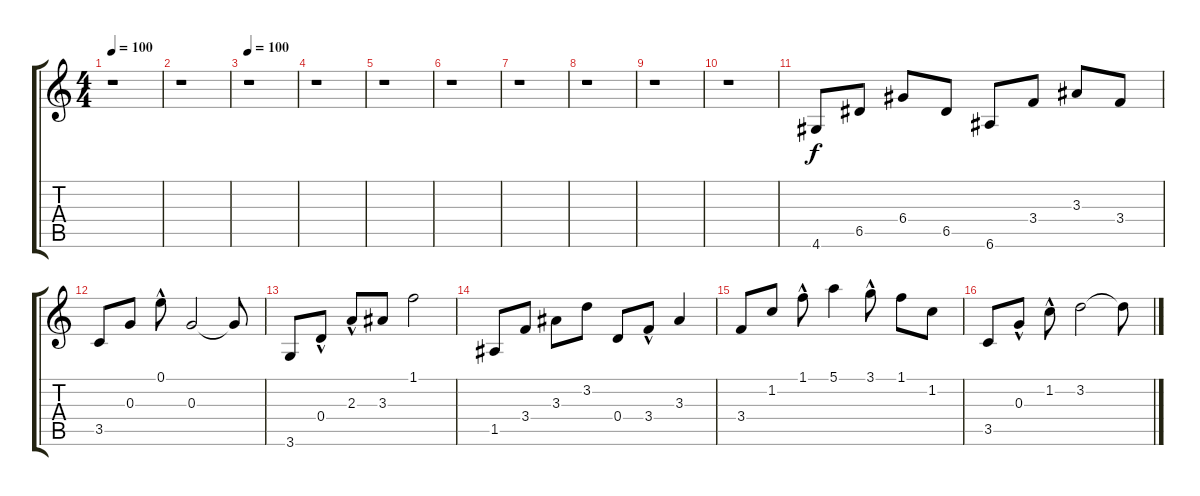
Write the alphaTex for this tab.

\track "" {instrument acousticguitarsteel}
\staff {score tabs}
\tuning (E4 B3 G3 D3 A2 E2) {hide}
\ts (4 4)
\tempo 100
\clef g2
\ks c
r.1{dy f} |
r.1 |
\tempo 100
r.1 |
r.1 |
r.1 |
r.1 |
r.1 |
r.1 |
r.1 |
r.1 |
4.6.8 6.5.8 6.4.8 6.5.8 6.6.8 3.4.8 3.3.8 3.4.8 |
3.5.8{volume 10} 0.3.8 0.1{hac}.8 0.3.2 0.3{t}.8 |
3.6.8 0.4{hac}.8 2.3{hac}.8 3.3.8 1.1.2 |
1.5.8 3.4.8 3.3.8 3.2.8 0.4.8 3.4{hac}.8 3.3.4 |
3.4.8 1.2.8 1.1{hac}.8 5.1.4 3.1{hac}.8 1.1.8 1.2.8 |
3.5.8 0.3{hac}.8 1.2{hac}.8 3.2.2 3.2{t}.8
